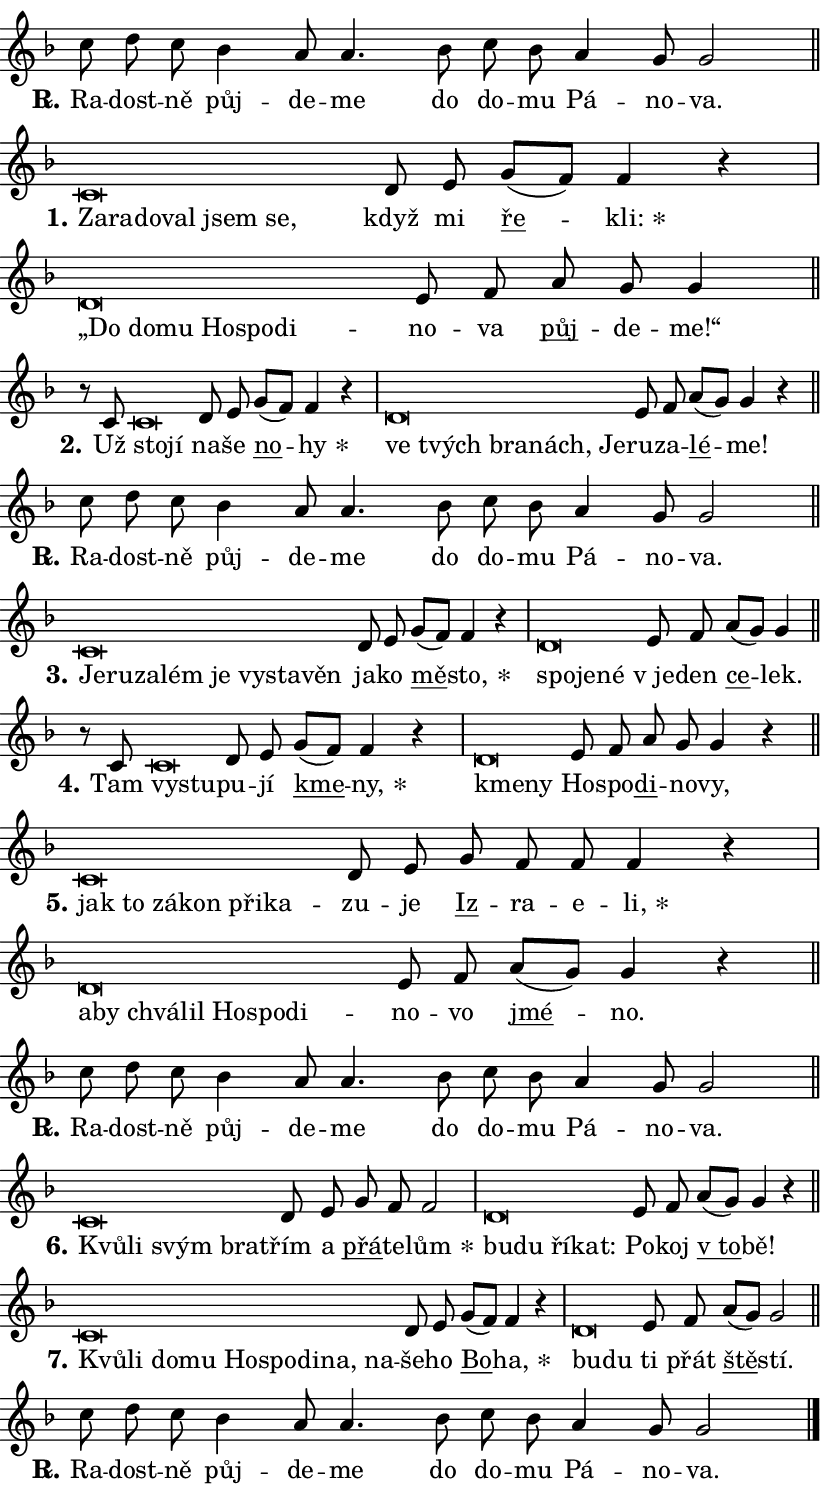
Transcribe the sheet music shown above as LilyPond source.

\version "2.24.0"
\header { tagline = "" }
\paper {
  indent = 0\cm
  top-margin = 0\cm
  right-margin = 0.13\cm % to fit lyric hyphens
  bottom-margin = 0\cm
  left-margin = 0\cm
  paper-width = 14\cm
  page-breaking = #ly:one-page-breaking
  system-system-spacing.basic-distance = #11
  score-system-spacing.basic-distance = #11
  ragged-last = ##f
}


%% Author: Thomas Morley
%% https://lists.gnu.org/archive/html/lilypond-user/2020-05/msg00002.html
#(define (line-position grob)
"Returns position of @var[grob} in current system:
   @code{'start}, if at first time-step
   @code{'end}, if at last time-step
   @code{'middle} otherwise
"
  (let* ((col (ly:item-get-column grob))
         (ln (ly:grob-object col 'left-neighbor))
         (rn (ly:grob-object col 'right-neighbor))
         (col-to-check-left (if (ly:grob? ln) ln col))
         (col-to-check-right (if (ly:grob? rn) rn col))
         (break-dir-left
           (and
             (ly:grob-property col-to-check-left 'non-musical #f)
             (ly:item-break-dir col-to-check-left)))
         (break-dir-right
           (and
             (ly:grob-property col-to-check-right 'non-musical #f)
             (ly:item-break-dir col-to-check-right))))
        (cond ((eqv? 1 break-dir-left) 'start)
              ((eqv? -1 break-dir-right) 'end)
              (else 'middle))))

#(define (tranparent-at-line-position vctor)
  (lambda (grob)
  "Relying on @code{line-position} select the relevant enry from @var{vctor}.
Used to determine transparency,"
    (case (line-position grob)
      ((end) (not (vector-ref vctor 0)))
      ((middle) (not (vector-ref vctor 1)))
      ((start) (not (vector-ref vctor 2))))))

noteHeadBreakVisibility =
#(define-music-function (break-visibility)(vector?)
"Makes @code{NoteHead}s transparent relying on @var{break-visibility}"
#{
  \override NoteHead.transparent =
    #(tranparent-at-line-position break-visibility)
#})

#(define delete-ledgers-for-transparent-note-heads
  (lambda (grob)
    "Reads whether a @code{NoteHead} is transparent.
If so this @code{NoteHead} is removed from @code{'note-heads} from
@var{grob}, which is supposed to be @code{LedgerLineSpanner}.
As a result ledgers are not printed for this @code{NoteHead}"
    (let* ((nhds-array (ly:grob-object grob 'note-heads))
           (nhds-list
             (if (ly:grob-array? nhds-array)
                 (ly:grob-array->list nhds-array)
                 '()))
           ;; Relies on the transparent-property being done before
           ;; Staff.LedgerLineSpanner.after-line-breaking is executed.
           ;; This is fragile ...
           (to-keep
             (remove
               (lambda (nhd)
                 (ly:grob-property nhd 'transparent #f))
               nhds-list)))
      ;; TODO find a better method to iterate over grob-arrays, similiar
      ;; to filter/remove etc for lists
      ;; For now rebuilt from scratch
      (set! (ly:grob-object grob 'note-heads)  '())
      (for-each
        (lambda (nhd)
          (ly:pointer-group-interface::add-grob grob 'note-heads nhd))
        to-keep))))

squashNotes = {
  \override NoteHead.X-extent = #'(-0.2 . 0.2)
  \override NoteHead.Y-extent = #'(-0.75 . 0)
  \override NoteHead.stencil =
    #(lambda (grob)
       (let ((pos (ly:grob-property grob 'staff-position)))
         (begin
           (if (< pos -7) (display "ERROR: Lower brevis then expected\n") (display ""))
           (if (<= pos -6) ly:text-interface::print ly:note-head::print))))
}
unSquashNotes = {
  \revert NoteHead.X-extent
  \revert NoteHead.Y-extent
  \revert NoteHead.stencil
}

hideNotes = \noteHeadBreakVisibility #begin-of-line-visible
unHideNotes = \noteHeadBreakVisibility #all-visible

% work-around for resetting accidentals
% https://lilypond.org/doc/v2.23/Documentation/notation/displaying-rhythms#unmetered-music
cadenzaMeasure = {
  \cadenzaOff
  \partial 1024 s1024
  \cadenzaOn
}

#(define-markup-command (accent layout props text) (markup?)
  "Underline accented syllable"
  (interpret-markup layout props
    #{\markup \override #'(offset . 4.3) \underline { #text }#}))

responsum = \markup \concat {
  "R" \hspace #-1.05 \path #0.1 #'((moveto 0 0.07) (lineto 0.9 0.8)) \hspace #0.05 "."
}

spaceSize = #0.6828661417322834 % exact space size for TeX Gyre Schola

\layout {
  \context {
    \Staff
    \remove "Time_signature_engraver"
    \override LedgerLineSpanner.after-line-breaking = #delete-ledgers-for-transparent-note-heads
  }
  \context {
    \Lyrics {
      \override LyricSpace.minimum-distance = \spaceSize
      \override LyricText.font-name = #"TeX Gyre Schola"
      \override LyricText.font-size = 1
      \override StanzaNumber.font-name = #"TeX Gyre Schola Bold"
      \override StanzaNumber.font-size = 1
    }
  }
  \context {
    \Score 
    \override NoteHead.text =
      #(lambda (grob) 
        (let ((pos (ly:grob-property grob 'staff-position)))
          #{\markup {
            \combine
              \halign #-0.55 \raise #(if (= pos -6) 0 0.5) \override #'(thickness . 2) \draw-line #'(3.2 . 0)
              \musicglyph "noteheads.sM1"
          }#}))
  }
}

% magnetic-lyrics.ily
%
%   written by
%     Jean Abou Samra <jean@abou-samra.fr>
%     Werner Lemberg <wl@gnu.org>
%
%   adapted by
%     Jiri Hon <jiri.hon@gmail.com>
%
% Version 2022-Apr-15

% https://www.mail-archive.com/lilypond-user@gnu.org/msg149350.html

#(define (Left_hyphen_pointer_engraver context)
   "Collect syllable-hyphen-syllable occurrences in lyrics and store
them in properties.  This engraver only looks to the left.  For
example, if the lyrics input is @code{foo -- bar}, it does the
following.

@itemize @bullet
@item
Set the @code{text} property of the @code{LyricHyphen} grob between
@q{foo} and @q{bar} to @code{foo}.

@item
Set the @code{left-hyphen} property of the @code{LyricText} grob with
text @q{foo} to the @code{LyricHyphen} grob between @q{foo} and
@q{bar}.
@end itemize

Use this auxiliary engraver in combination with the
@code{lyric-@/text::@/apply-@/magnetic-@/offset!} hook."
   (let ((hyphen #f)
         (text #f))
     (make-engraver
      (acknowledgers
       ((lyric-syllable-interface engraver grob source-engraver)
        (set! text grob)))
      (end-acknowledgers
       ((lyric-hyphen-interface engraver grob source-engraver)
        ;(when (not (grob::has-interface grob 'lyric-space-interface))
          (set! hyphen grob)));)
      ((stop-translation-timestep engraver)
       (when (and text hyphen)
         (ly:grob-set-object! text 'left-hyphen hyphen))
       (set! text #f)
       (set! hyphen #f)))))

#(define (lyric-text::apply-magnetic-offset! grob)
   "If the space between two syllables is less than the value in
property @code{LyricText@/.details@/.squash-threshold}, move the right
syllable to the left so that it gets concatenated with the left
syllable.

Use this function as a hook for
@code{LyricText@/.after-@/line-@/breaking} if the
@code{Left_@/hyphen_@/pointer_@/engraver} is active."
   (let ((hyphen (ly:grob-object grob 'left-hyphen #f)))
     (when hyphen
       (let ((left-text (ly:spanner-bound hyphen LEFT)))
         (when (grob::has-interface left-text 'lyric-syllable-interface)
           (let* ((common (ly:grob-common-refpoint grob left-text X))
                  (this-x-ext (ly:grob-extent grob common X))
                  (left-x-ext
                   (begin
                     ;; Trigger magnetism for left-text.
                     (ly:grob-property left-text 'after-line-breaking)
                     (ly:grob-extent left-text common X)))
                  ;; `delta` is the gap width between two syllables.
                  (delta (- (interval-start this-x-ext)
                            (interval-end left-x-ext)))
                  (details (ly:grob-property grob 'details))
                  (threshold (assoc-get 'squash-threshold details 0.2)))
             (when (< delta threshold)
               (let* (;; We have to manipulate the input text so that
                      ;; ligatures crossing syllable boundaries are not
                      ;; disabled.  For languages based on the Latin
                      ;; script this is essentially a beautification.
                      ;; However, for non-Western scripts it can be a
                      ;; necessity.
                      (lt (ly:grob-property left-text 'text))
                      (rt (ly:grob-property grob 'text))
                      (is-space (grob::has-interface hyphen 'lyric-space-interface))
                      (space (if is-space " " ""))
                      (extra-delta (if is-space spaceSize 0))
                      ;; Append new syllable.
                      (ltrt-space (if (and (string? lt) (string? rt))
                                (string-append lt space rt)
                                (make-concat-markup (list lt space rt))))
                      ;; Right-align `ltrt` to the right side.
                      (ltrt-space-markup (grob-interpret-markup
                               grob
                               (make-translate-markup
                                (cons (interval-length this-x-ext) 0)
                                (make-right-align-markup ltrt-space)))))
                 (begin
                   ;; Don't print `left-text`.
                   (ly:grob-set-property! left-text 'stencil #f)
                   ;; Set text and stencil (which holds all collected
                   ;; syllables so far) and shift it to the left.
                   (ly:grob-set-property! grob 'text ltrt-space)
                   (ly:grob-set-property! grob 'stencil ltrt-space-markup)
                   (ly:grob-translate-axis! grob (- (- delta extra-delta)) X))))))))))


#(define (lyric-hyphen::displace-bounds-first grob)
   ;; Make very sure this callback isn't triggered too early.
   (let ((left (ly:spanner-bound grob LEFT))
         (right (ly:spanner-bound grob RIGHT)))
     (ly:grob-property left 'after-line-breaking)
     (ly:grob-property right 'after-line-breaking)
     (ly:lyric-hyphen::print grob)))

squashThreshold = #0.4

\layout {
  \context {
    \Lyrics
    \consists #Left_hyphen_pointer_engraver
    \override LyricText.after-line-breaking =
      #lyric-text::apply-magnetic-offset!
    \override LyricHyphen.stencil = #lyric-hyphen::displace-bounds-first
    \override LyricText.details.squash-threshold = \squashThreshold
    \override LyricHyphen.minimum-distance = 0
    \override LyricHyphen.minimum-length = \squashThreshold
  }
}

squashText = \override LyricText.details.squash-threshold = 9999
unSquashText = \override LyricText.details.squash-threshold = \squashThreshold

leftText = \override LyricText.self-alignment-X = #LEFT
unLeftText = \revert LyricText.self-alignment-X

starOffset = #(lambda (grob) 
                (let ((x_offset (ly:self-alignment-interface::aligned-on-x-parent grob)))
                  (if (= x_offset 0) 0 (+ x_offset 1.2))))

star = #(define-music-function (syllable)(string?)
"Append star separator at the end of a syllable"
#{
  \once \override LyricText.X-offset = #starOffset
  \lyricmode { \markup {
    #syllable
    \override #'((font-name . "TeX Gyre Schola Bold")) \hspace #0.2 \lower #0.65 \larger "*"
  } }
#})

starAccent = #(define-music-function (syllable)(string?)
"Append star separator at the end of a syllable and make accent"
#{
  \once \override LyricText.X-offset = #starOffset
  \lyricmode { \markup {
    \accent #syllable
    \override #'((font-name . "TeX Gyre Schola Bold")) \hspace #0.2 \lower #0.65 \larger "*"
  } }
#})

breath = #(define-music-function (syllable)(string?)
"Append breathing indicator at the end of a syllable"
#{
  \lyricmode { \markup { #syllable "+" } }
#})

optionalBreath = #(define-music-function (syllable)(string?)
"Append optional breathing indicator at the end of a syllable"
#{
  \lyricmode { \markup { #syllable "(+)" } }
#})


\score {
    <<
        \new Voice = "melody" { \cadenzaOn \key f \major \relative { c''8 d c bes4 a8 a4. \bar "" bes8 c bes a4 g8 g2 \cadenzaMeasure \bar "||" \break } }
        \new Lyrics \lyricsto "melody" { \lyricmode { \set stanza = \responsum
Ra -- dost -- ně půj -- de -- me do do -- mu Pá -- no -- va. } }
    >>
    \layout {}
}

\score {
    <<
        \new Voice = "melody" { \cadenzaOn \key f \major \relative { \squashNotes c'\breve*1/16 \hideNotes \breve*1/16 \bar "" \breve*1/16 \bar "" \breve*1/16 \bar "" \breve*1/16 \breve*1/16 \bar "" \unHideNotes \unSquashNotes d8 e \bar "" g[( f)] f4 r \cadenzaMeasure \bar "|" \squashNotes d\breve*1/16 \hideNotes \breve*1/16 \bar "" \breve*1/16 \bar "" \breve*1/16 \bar "" \breve*1/16 \breve*1/16 \bar "" \unHideNotes \unSquashNotes e8 f \bar "" a g g4 \cadenzaMeasure \bar "||" \break } }
        \new Lyrics \lyricsto "melody" { \lyricmode { \set stanza = "1."
\leftText Za -- \squashText ra -- do -- val jsem se, \unLeftText \unSquashText když mi \markup \accent ře -- \star kli: \leftText „Do \squashText do -- mu Ho -- spo -- di -- \unLeftText \unSquashText no -- va \markup \accent půj -- de -- me!“ } }
    >>
    \layout {}
}

\score {
    <<
        \new Voice = "melody" { \cadenzaOn \key f \major \relative { r8 c'8 \squashNotes c\breve*1/16 \hideNotes \breve*1/16 \bar "" \unHideNotes \unSquashNotes d8 e \bar "" g[( f)] f4 r \cadenzaMeasure \bar "|" \squashNotes d\breve*1/16 \hideNotes \breve*1/16 \bar "" \breve*1/16 \bar "" \breve*1/16 \breve*1/16 \bar "" \unHideNotes \unSquashNotes e8 f \bar "" a[( g)] g4 r \cadenzaMeasure \bar "||" \break } }
        \new Lyrics \lyricsto "melody" { \lyricmode { \set stanza = "2."
Už \leftText sto -- \squashText jí \unLeftText \unSquashText na -- še \markup \accent no -- \star hy \leftText ve \squashText tvých bra -- nách, Je -- \unLeftText \unSquashText ru -- za -- \markup \accent lé -- me! } }
    >>
    \layout {}
}

\score {
    <<
        \new Voice = "melody" { \cadenzaOn \key f \major \relative { c''8 d c bes4 a8 a4. \bar "" bes8 c bes a4 g8 g2 \cadenzaMeasure \bar "||" \break } }
        \new Lyrics \lyricsto "melody" { \lyricmode { \set stanza = \responsum
Ra -- dost -- ně půj -- de -- me do do -- mu Pá -- no -- va. } }
    >>
    \layout {}
}

\score {
    <<
        \new Voice = "melody" { \cadenzaOn \key f \major \relative { \squashNotes c'\breve*1/16 \hideNotes \breve*1/16 \bar "" \breve*1/16 \bar "" \breve*1/16 \bar "" \breve*1/16 \bar "" \breve*1/16 \bar "" \breve*1/16 \breve*1/16 \bar "" \unHideNotes \unSquashNotes d8 e \bar "" g[( f)] f4 r \cadenzaMeasure \bar "|" \squashNotes d\breve*1/16 \hideNotes \breve*1/16 \breve*1/16 \bar "" \unHideNotes \unSquashNotes e8 f \bar "" a[( g)] g4 \cadenzaMeasure \bar "||" \break } }
        \new Lyrics \lyricsto "melody" { \lyricmode { \set stanza = "3."
\leftText Je -- \squashText ru -- za -- lém je vy -- sta -- věn \unLeftText \unSquashText ja -- ko \markup \accent mě -- \star sto, \leftText spo -- \squashText je -- né \unLeftText \unSquashText "v je" -- den \markup \accent ce -- lek. } }
    >>
    \layout {}
}

\score {
    <<
        \new Voice = "melody" { \cadenzaOn \key f \major \relative { r8 c'8 \squashNotes c\breve*1/16 \hideNotes \breve*1/16 \bar "" \unHideNotes \unSquashNotes d8 e \bar "" g[( f)] f4 r \cadenzaMeasure \bar "|" \squashNotes d\breve*1/16 \hideNotes \breve*1/16 \bar "" \unHideNotes \unSquashNotes e8 f \bar "" a g g4 r \cadenzaMeasure \bar "||" \break } }
        \new Lyrics \lyricsto "melody" { \lyricmode { \set stanza = "4."
Tam \leftText vy -- \squashText stu -- \unLeftText \unSquashText pu -- jí \markup \accent kme -- \star ny, \leftText kme -- \squashText ny \unLeftText \unSquashText Ho -- spo -- \markup \accent di -- no -- vy, } }
    >>
    \layout {}
}

\score {
    <<
        \new Voice = "melody" { \cadenzaOn \key f \major \relative { \squashNotes c'\breve*1/16 \hideNotes \breve*1/16 \bar "" \breve*1/16 \bar "" \breve*1/16 \bar "" \breve*1/16 \breve*1/16 \bar "" \unHideNotes \unSquashNotes d8 e \bar "" g f f f4 r \cadenzaMeasure \bar "|" \squashNotes d\breve*1/16 \hideNotes \breve*1/16 \bar "" \breve*1/16 \bar "" \breve*1/16 \bar "" \breve*1/16 \bar "" \breve*1/16 \breve*1/16 \bar "" \unHideNotes \unSquashNotes e8 f \bar "" a[( g)] g4 r \cadenzaMeasure \bar "||" \break } }
        \new Lyrics \lyricsto "melody" { \lyricmode { \set stanza = "5."
\leftText jak \squashText to zá -- kon při -- ka -- \unLeftText \unSquashText zu -- je \markup \accent Iz -- ra -- e -- \star li, \leftText a -- \squashText by chvá -- lil Ho -- spo -- di -- \unLeftText \unSquashText no -- vo \markup \accent jmé -- no. } }
    >>
    \layout {}
}

\score {
    <<
        \new Voice = "melody" { \cadenzaOn \key f \major \relative { c''8 d c bes4 a8 a4. \bar "" bes8 c bes a4 g8 g2 \cadenzaMeasure \bar "||" \break } }
        \new Lyrics \lyricsto "melody" { \lyricmode { \set stanza = \responsum
Ra -- dost -- ně půj -- de -- me do do -- mu Pá -- no -- va. } }
    >>
    \layout {}
}

\score {
    <<
        \new Voice = "melody" { \cadenzaOn \key f \major \relative { \squashNotes c'\breve*1/16 \hideNotes \breve*1/16 \bar "" \breve*1/16 \breve*1/16 \bar "" \unHideNotes \unSquashNotes d8 e \bar "" g f f2 \cadenzaMeasure \bar "|" \squashNotes d\breve*1/16 \hideNotes \breve*1/16 \bar "" \breve*1/16 \breve*1/16 \bar "" \unHideNotes \unSquashNotes e8 f \bar "" a[( g)] g4 r \cadenzaMeasure \bar "||" \break } }
        \new Lyrics \lyricsto "melody" { \lyricmode { \set stanza = "6."
\leftText Kvů -- \squashText li svým bra -- \unLeftText \unSquashText třím a \markup \accent přá -- te -- \star lům \leftText bu -- \squashText du ří -- kat: \unLeftText \unSquashText Po -- koj \markup \accent "v to" -- bě! } }
    >>
    \layout {}
}

\score {
    <<
        \new Voice = "melody" { \cadenzaOn \key f \major \relative { \squashNotes c'\breve*1/16 \hideNotes \breve*1/16 \bar "" \breve*1/16 \bar "" \breve*1/16 \bar "" \breve*1/16 \bar "" \breve*1/16 \bar "" \breve*1/16 \bar "" \breve*1/16 \breve*1/16 \bar "" \unHideNotes \unSquashNotes d8 e \bar "" g[( f)] f4 r \cadenzaMeasure \bar "|" \squashNotes d\breve*1/16 \hideNotes \breve*1/16 \bar "" \unHideNotes \unSquashNotes e8 f \bar "" a[( g)] g2 \cadenzaMeasure \bar "||" \break } }
        \new Lyrics \lyricsto "melody" { \lyricmode { \set stanza = "7."
\leftText Kvů -- \squashText li do -- mu Ho -- spo -- di -- na, na -- \unLeftText \unSquashText še -- ho \markup \accent Bo -- \star ha, \leftText bu -- \squashText du \unLeftText \unSquashText ti přát \markup \accent ště -- stí. } }
    >>
    \layout {}
}

\score {
    <<
        \new Voice = "melody" { \cadenzaOn \key f \major \relative { c''8 d c bes4 a8 a4. \bar "" bes8 c bes a4 g8 g2 \cadenzaMeasure \bar "||" \break } \bar "|." }
        \new Lyrics \lyricsto "melody" { \lyricmode { \set stanza = \responsum
Ra -- dost -- ně půj -- de -- me do do -- mu Pá -- no -- va. } }
    >>
    \layout {}
}
